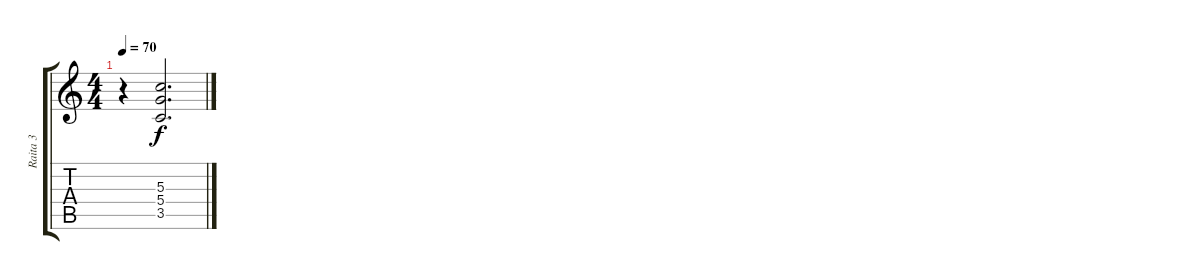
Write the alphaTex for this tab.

\track ("Raita 3" "Raita 3") {instrument overdrivenguitar}
\staff {score tabs}
\tuning (E4 B3 G3 D3 A2 E2) {hide}
\ts (4 4)
\tempo 70
\clef g2
\ks c
r.4{dy f} (5.3 5.4 3.5).2{d}
